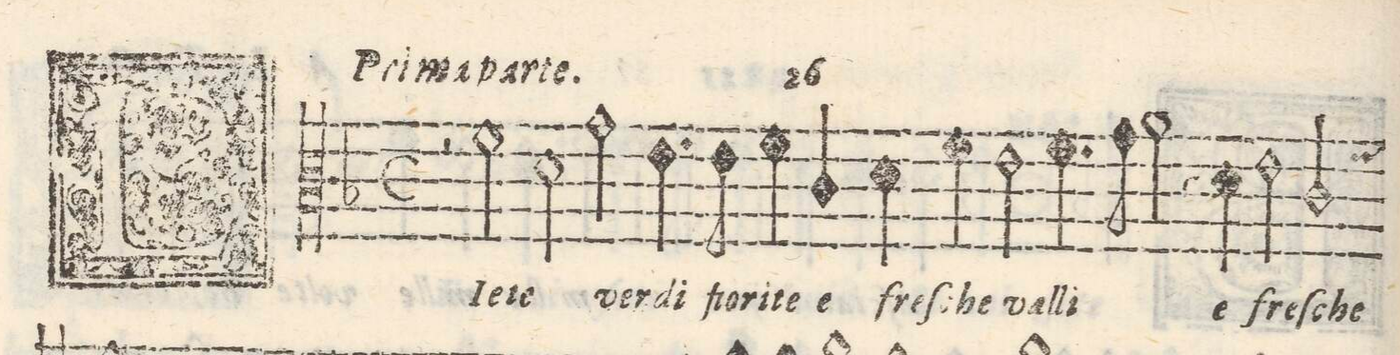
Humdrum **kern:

**kern	**text
*I"ALTO	*
*clefC3	*
*k[b-]	*
*met(C)	*
*M4/4	*
2r	.
2f\	LIe
=2-	=2-
2d\	te
2g\	ver-
=3-	=3-
4.e\	-di
8e\	fio-
4f\	-ri-
4c/	-te e
=4-	=4-
4d\	freſ-
4f\	-che
2e\	val-
=5-	=5-
4.f\	-li
8g\	.
2a\	.
=6-	=6-
4r	.
4d\	-e
2e\	freſ-
=7-	=7-
2c/	che
*-	*-
